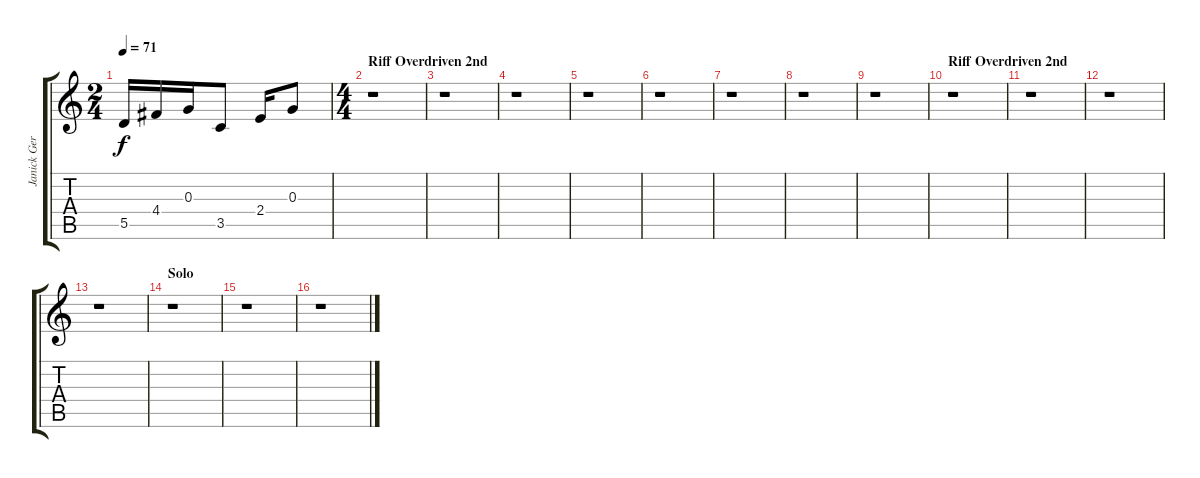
\track ("Janick Gers (Clean Guitar)" "Janick Ger") {instrument electricguitarclean}
\staff {score tabs}
\tuning (E4 B3 G3 D3 A2 E2) {hide}
\ts (2 4)
\tempo 71
\clef g2
\ks c
5.5.16{dy f} 4.4.16 0.3.16 3.5.8 2.4.16 0.3.8 |
\ts (4 4)
\section ("" "Riff Overdriven 2nd")
r.1 |
r.1 |
r.1 |
r.1 |
r.1 |
r.1 |
r.1 |
r.1 |
\section ("" "Riff Overdriven 2nd")
r.1 |
r.1 |
r.1 |
r.1 |
\section ("" "Solo")
r.1 |
r.1 |
r.1
